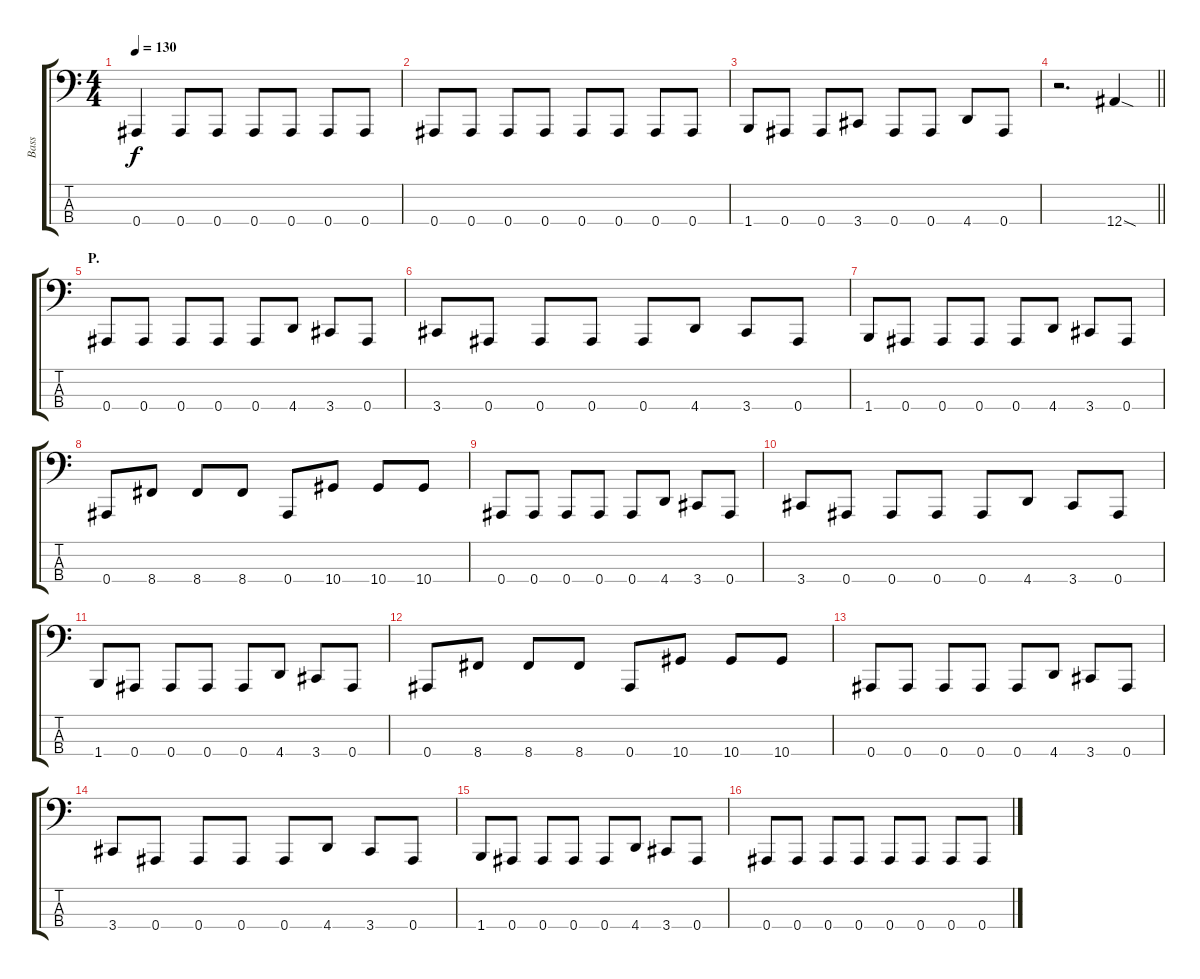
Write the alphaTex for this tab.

\track ("Bass" "Bass") {instrument electricbasspick}
\staff {score tabs}
\tuning (Eb2 Bb1 F1 Bb0) {hide}
\ts (4 4)
\tempo 130
\clef f4
\ks c
0.4.4{dy f} 0.4.8 0.4.8 0.4.8 0.4.8 0.4.8 0.4.8 |
0.4.8 0.4.8 0.4.8 0.4.8 0.4.8 0.4.8 0.4.8 0.4.8 |
1.4.8 0.4.8 0.4.8 3.4.8 0.4.8 0.4.8 4.4.8 0.4.8 |
\barLineRight lightlight
r.2{d} 12.4{sod}.4 |
\section ("" "P.")
0.4.8 0.4.8 0.4.8 0.4.8 0.4.8 4.4.8 3.4.8 0.4.8 |
3.4.8 0.4.8 0.4.8 0.4.8 0.4.8 4.4.8 3.4.8 0.4.8 |
1.4.8 0.4.8 0.4.8 0.4.8 0.4.8 4.4.8 3.4.8 0.4.8 |
0.4.8 8.4.8 8.4.8 8.4.8 0.4.8 10.4.8 10.4.8 10.4.8 |
0.4.8 0.4.8 0.4.8 0.4.8 0.4.8 4.4.8 3.4.8 0.4.8 |
3.4.8 0.4.8 0.4.8 0.4.8 0.4.8 4.4.8 3.4.8 0.4.8 |
1.4.8 0.4.8 0.4.8 0.4.8 0.4.8 4.4.8 3.4.8 0.4.8 |
0.4.8 8.4.8 8.4.8 8.4.8 0.4.8 10.4.8 10.4.8 10.4.8 |
0.4.8 0.4.8 0.4.8 0.4.8 0.4.8 4.4.8 3.4.8 0.4.8 |
3.4.8 0.4.8 0.4.8 0.4.8 0.4.8 4.4.8 3.4.8 0.4.8 |
1.4.8 0.4.8 0.4.8 0.4.8 0.4.8 4.4.8 3.4.8 0.4.8 |
0.4.8 0.4.8 0.4.8 0.4.8 0.4.8 0.4.8 0.4.8 0.4.8
